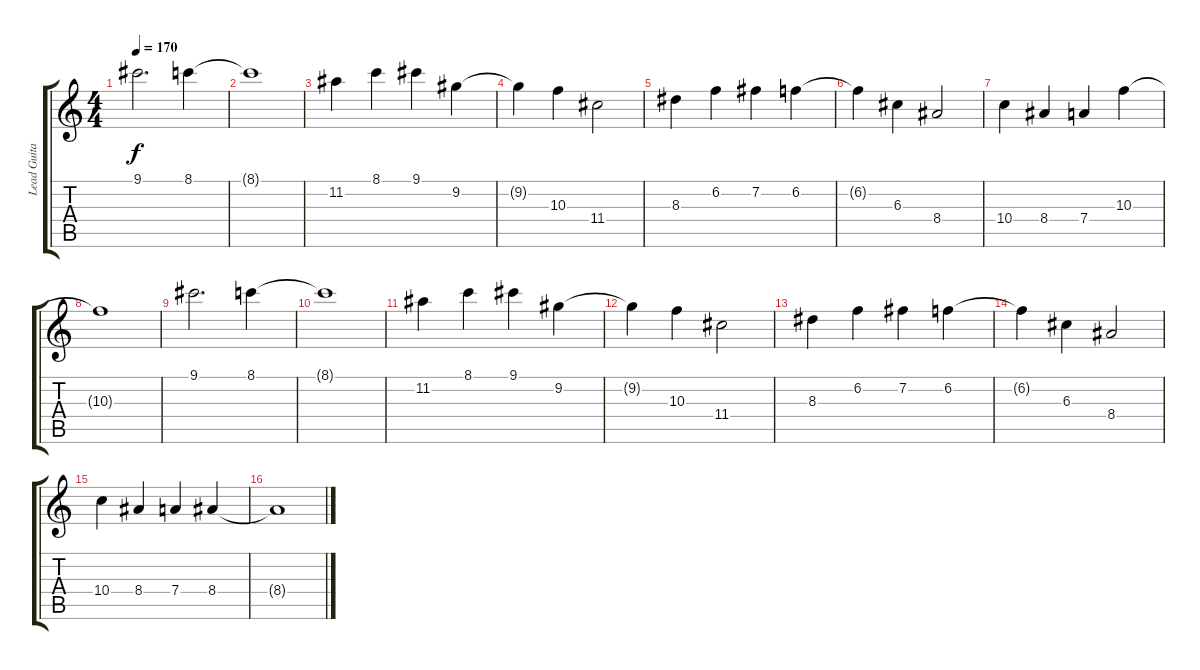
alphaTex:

\track ("Lead Guitar" "Lead Guita") {instrument distortionguitar}
\staff {score tabs}
\tuning (E4 B3 G3 D3 A2 E2) {hide}
\ts (4 4)
\tempo 170
\clef g2
\ks c
9.1.2{d dy f} 8.1.4 |
8.1{t}.1 |
11.2.4 8.1.4 9.1.4 9.2.4 |
9.2{t}.4 10.3.4 11.4.2 |
8.3.4 6.2.4 7.2.4 6.2.4 |
6.2{t}.4 6.3.4 8.4.2 |
10.4.4 8.4.4 7.4.4 10.3.4 |
10.3{t}.1 |
9.1.2{d} 8.1.4 |
8.1{t}.1 |
11.2.4 8.1.4 9.1.4 9.2.4 |
9.2{t}.4 10.3.4 11.4.2 |
8.3.4 6.2.4 7.2.4 6.2.4 |
6.2{t}.4 6.3.4 8.4.2 |
10.4.4 8.4.4 7.4.4 8.4.4 |
8.4{t}.1
